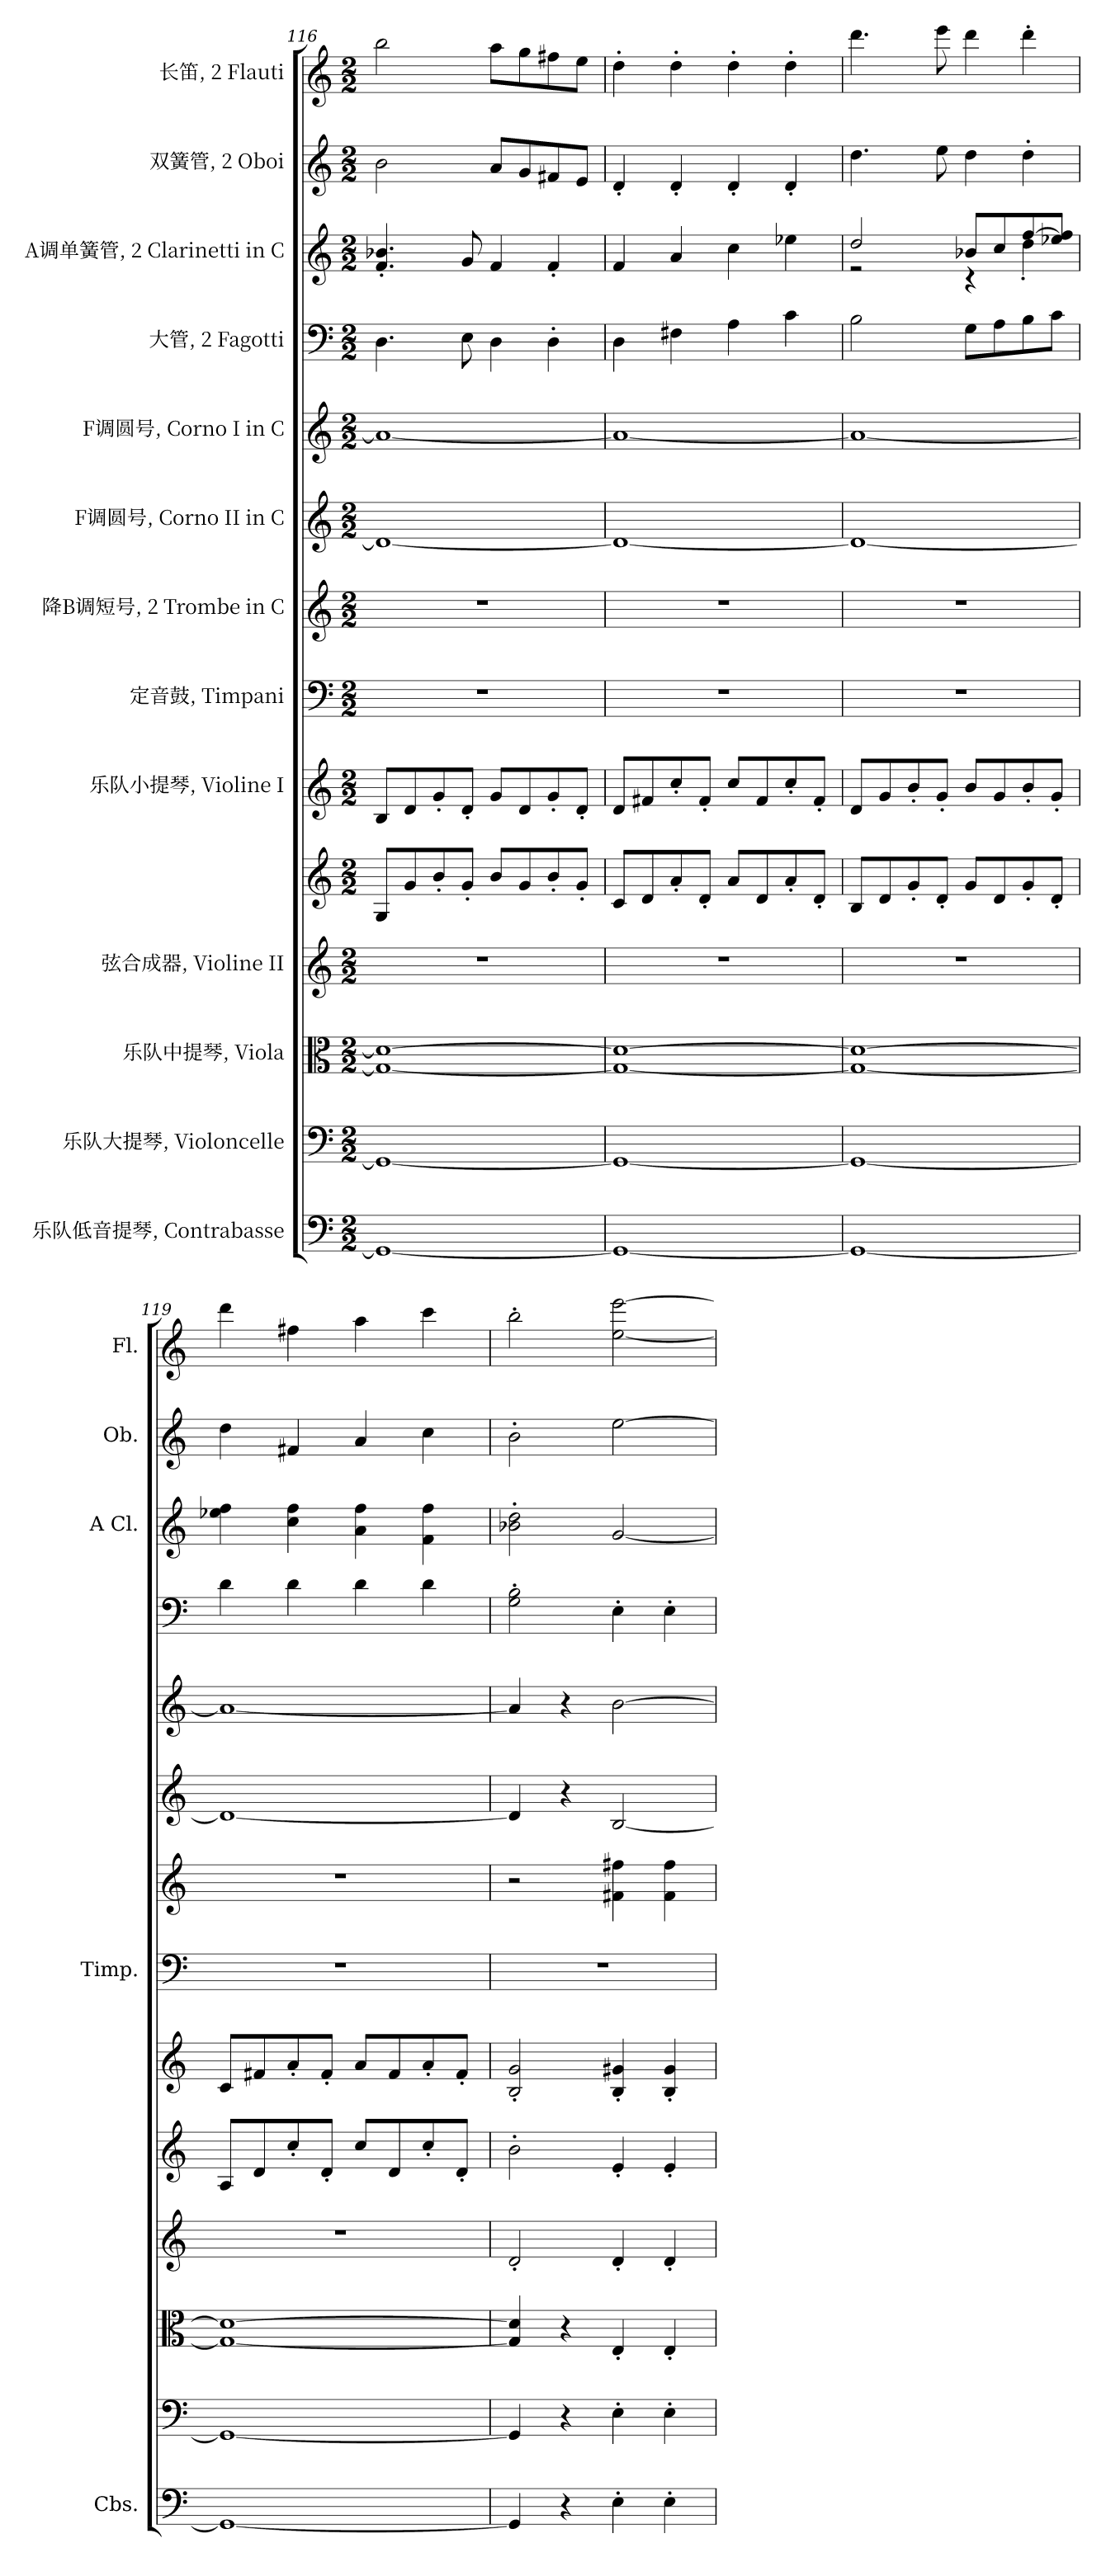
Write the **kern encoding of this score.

**kern	**kern	**kern	**kern	**kern	**kern	**kern	**kern	**kern	**kern	**kern	**kern	**kern	**kern
*part13	*part12	*part11	*part10	*part10	*part9	*part8	*part7	*part6	*part5	*part4	*part3	*part2	*part1
*staff14	*staff13	*staff12	*staff11	*staff10	*staff9	*staff8	*staff7	*staff6	*staff5	*staff4	*staff3	*staff2	*staff1
*I"乐队低音提琴, Contrabasse	*I"乐队大提琴, Violoncelle	*I"乐队中提琴, Viola	*I"弦合成器, Violine II	*	*I"乐队小提琴, Violine I	*I"定音鼓, Timpani	*I"降B调短号, 2 Trombe in C	*I"F调圆号, Corno II in C	*I"F调圆号, Corno I in C	*I"大管, 2 Fagotti	*I"A调单簧管, 2 Clarinetti in C	*I"双簧管, 2 Oboi	*I"长笛, 2 Flauti
*I'Cbs.	*	*	*	*	*	*I'Timp.	*	*	*	*	*I'A Cl.	*I'Ob.	*I'Fl.
*clefF4	*clefF4	*clefC3	*clefG2	*clefG2	*clefG2	*clefF4	*clefG2	*clefG2	*clefG2	*clefF4	*clefG2	*clefG2	*clefG2
*ITrd7c12	*	*	*	*	*	*	*ITrd1c2	*ITrd4c7	*ITrd4c7	*	*ITrd2c3	*	*
*k[]	*k[]	*k[]	*k[]	*k[]	*k[]	*k[]	*k[b-e-]	*k[b-]	*k[b-]	*k[]	*k[f#c#g#]	*k[]	*k[]
*M2/2	*M2/2	*M2/2	*M2/2	*M2/2	*M2/2	*M2/2	*M2/2	*M2/2	*M2/2	*M2/2	*M2/2	*M2/2	*M2/2
*MM230	*MM230	*MM230	*MM230	*MM230	*MM230	*MM230	*MM230	*MM230	*MM230	*MM230	*MM230	*MM230	*MM230
=116	=116	=116	=116	=116	=116	=116	=116	=116	=116	=116	=116	=116	=116
1GGG_	1GG_	1G_ 1d_	1r	8G/L	8B/L	1r	1r	1G_	1d_	4.D\	4.d/' 4.gn/'	2b\	2bb\
.	.	.	.	8g/	8d/	.	.	.	.	.	.	.	.
.	.	.	.	8b'/	8g'/	.	.	.	.	.	.	.	.
.	.	.	.	8g'/J	8d'/J	.	.	.	.	8E\	8e/	.	.
*	*	*	*	*	*	*	*	*	*	*	*	*	*MM240
.	.	.	.	8b/L	8g/L	.	.	.	.	4D\	4d/	8a/L	8aa\L
.	.	.	.	8g/	8d/	.	.	.	.	.	.	8g/	8gg\
.	.	.	.	8b'/	8g'/	.	.	.	.	4D'\	4d'/	8f#X/	8ff#X\
.	.	.	.	8g'/J	8d'/J	.	.	.	.	.	.	8e/J	8ee\J
!!LO:PB:g=z
=117	=117	=117	=117	=117	=117	=117	=117	=117	=117	=117	=117	=117	=117
*	*	*	*	*	*	*	*	*	*	*	*	*	*MM230
1GGG_	1GG_	1G_ 1d_	1r	8c/L	8d/L	1r	1r	1G_	1d_	4D\	4d/	4d'/	4dd'\
.	.	.	.	8d/	8f#X/	.	.	.	.	.	.	.	.
.	.	.	.	8a'/	8cc'/	.	.	.	.	4F#X\	4f#/	4d'/	4dd'\
.	.	.	.	8d'/J	8f#'/J	.	.	.	.	.	.	.	.
*	*	*	*	*	*	*	*	*	*	*	*	*	*MM240
.	.	.	.	8a/L	8cc/L	.	.	.	.	4A\	4a\	4d'/	4dd'\
.	.	.	.	8d/	8f#/	.	.	.	.	.	.	.	.
.	.	.	.	8a'/	8cc'/	.	.	.	.	4c\	4ccn\	4d'/	4dd'\
.	.	.	.	8d'/J	8f#'/J	.	.	.	.	.	.	.	.
=118	=118	=118	=118	=118	=118	=118	=118	=118	=118	=118	=118	=118	=118
*	*	*	*	*	*	*	*	*	*	*	*	*	*MM234
*	*	*	*	*	*	*	*	*	*	*	*^	*	*
1GGG_	1GG_	1G_ 1d_	1r	8B/L	8d/L	1r	1r	1G_	1d_	2B\	2b/	2r	4.dd\	4.ddd\
.	.	.	.	8d/	8g/	.	.	.	.	.	.	.	.	.
.	.	.	.	8g'/	8b'/	.	.	.	.	.	.	.	.	.
.	.	.	.	8d'/J	8g'/J	.	.	.	.	.	.	.	8ee\	8eee\
*	*	*	*	*	*	*	*	*	*	*	*	*	*	*MM245
.	.	.	.	8g/L	8b/L	.	.	.	.	8G\L	8gn/L	4r	4dd\	4ddd\
.	.	.	.	8d/	8g/	.	.	.	.	8A\	8a/	.	.	.
.	.	.	.	8g'/	8b'/	.	.	.	.	8B\	[8dd/	4b'\	4dd'\	4ddd'\
.	.	.	.	8d'/J	8g'/J	.	.	.	.	8c\J	8ccn/ 8dd/]J	.	.	.
*	*	*	*	*	*	*	*	*	*	*	*v	*v	*	*
=119	=119	=119	=119	=119	=119	=119	=119	=119	=119	=119	=119	=119	=119
*	*	*	*	*	*	*	*	*	*	*	*	*	*MM234
1GGG_	1GG_	1G_ 1d_	1r	8A/L	8c/L	1r	1r	1G_	1d_	4d\	4ccn\ 4dd\	4dd\	4ddd\
.	.	.	.	8d/	8f#X/	.	.	.	.	.	.	.	.
.	.	.	.	8cc'/	8a'/	.	.	.	.	4d\	4a\ 4dd\	4f#X/	4ff#X\
.	.	.	.	8d'/J	8f#'/J	.	.	.	.	.	.	.	.
*	*	*	*	*	*	*	*	*	*	*	*	*	*MM245
.	.	.	.	8cc/L	8a/L	.	.	.	.	4d\	4f#\ 4dd\	4a/	4aa\
.	.	.	.	8d/	8f#/	.	.	.	.	.	.	.	.
.	.	.	.	8cc'/	8a'/	.	.	.	.	4d\	4d\ 4dd\	4cc\	4ccc\
.	.	.	.	8d'/J	8f#'/J	.	.	.	.	.	.	.	.
=120	=120	=120	=120	=120	=120	=120	=120	=120	=120	=120	=120	=120	=120
*	*	*	*	*	*	*	*	*	*	*	*	*	*MM234
4GGG/]	4GG/]	4G/] 4d/]	2d'/	2b'\	2B/' 2g/'	1r	2r	4G/]	4d/]	2G\' 2B\'	2gn\' 2b\'	2b'\	2bb'\
4r	4r	4r	.	.	.	.	.	4r	4r	.	.	.	.
*	*	*	*	*	*	*	*	*	*	*	*	*	*MM251
4EE'\	4E'\	4E'/	4d'/	4e'/	4B/' 4g#X/'	.	4en\ 4een\	[2E/	[2e\	4E'\	[2e/	[2ee\	[2ee\ [2eee\
4EE'\	4E'\	4E'/	4d'/	4e'/	4B/' 4g#/'	.	4e\ 4ee\	.	.	4E'\	.	.	.
=	=	=	=	=	=	=	=	=	=	=	=	=	=
*-	*-	*-	*-	*-	*-	*-	*-	*-	*-	*-	*-	*-	*-
